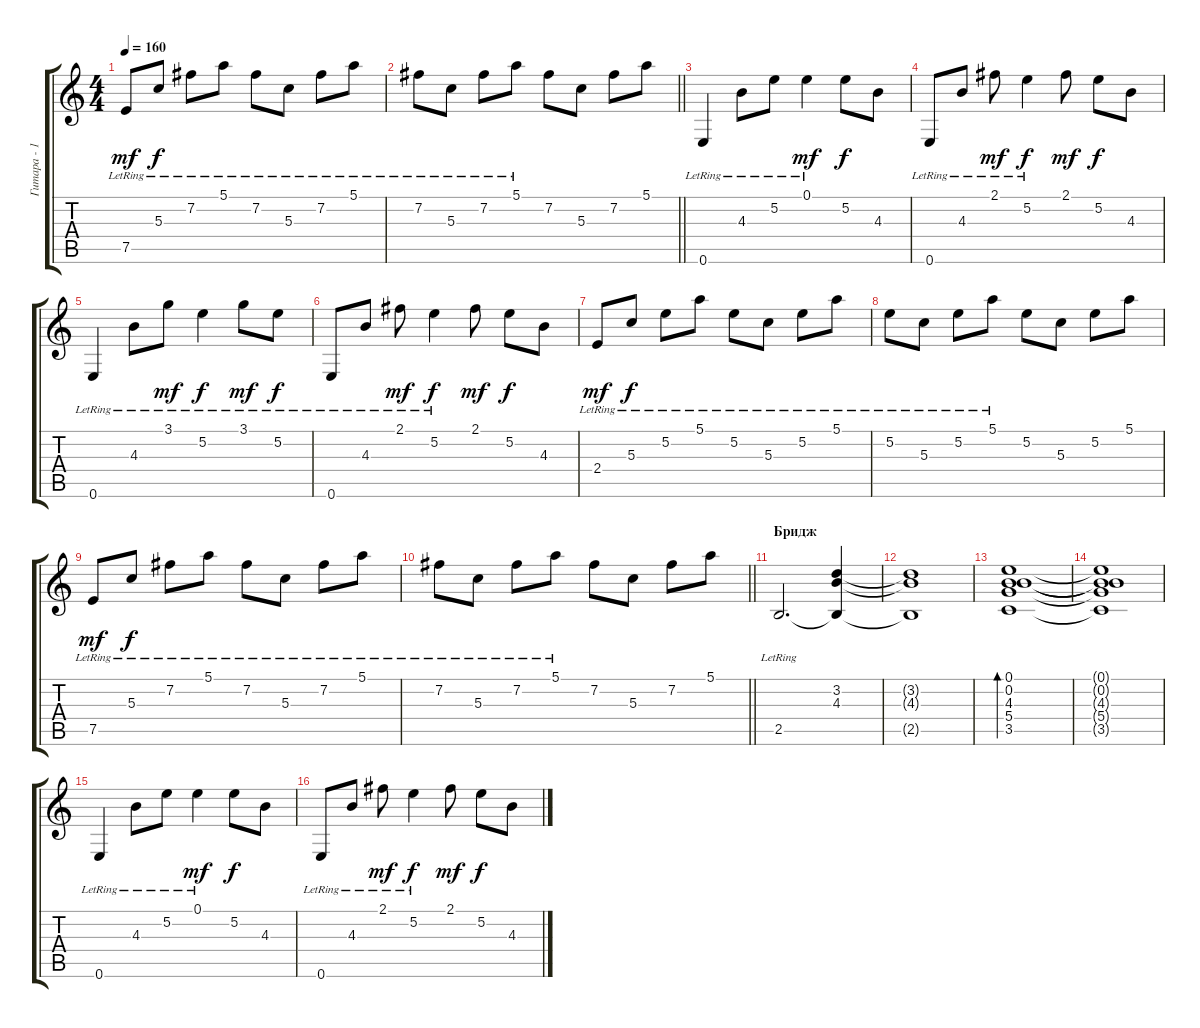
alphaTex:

\track ("Гитара - 1" "Гитара - 1") {instrument acousticguitarsteel}
\staff {score tabs}
\tuning (E4 B3 G3 D3 A2 E2) {hide}
\ts (4 4)
\tempo 160
\clef g2
\ks c
7.5{lr}.8{dy mf} 5.3{lr}.8{dy f} 7.2{lr}.8 5.1{lr}.8 7.2{lr}.8 5.3{lr}.8 7.2{lr}.8 5.1{lr}.8 |
\barLineRight lightlight
7.2{lr}.8 5.3{lr}.8 7.2{lr}.8 5.1{lr}.8 7.2.8 5.3.8 7.2.8 5.1.8 |
\section ("" " ")
0.6{lr}.4 4.3{lr}.8 5.2{lr}.8 0.1{lr}.4{dy mf} 5.2.8{dy f} 4.3.8 |
0.6{lr}.8 4.3{lr}.8 2.1{lr}.8{dy mf} 5.2{lr}.4{dy f} 2.1.8{dy mf} 5.2.8{dy f} 4.3.8 |
0.6{lr}.4 4.3{lr}.8 3.1{lr}.8{dy mf} 5.2{lr}.4{dy f} 3.1{lr}.8{dy mf} 5.2{lr}.8{dy f} |
0.6{lr}.8 4.3{lr}.8 2.1{lr}.8{dy mf} 5.2{lr}.4{dy f} 2.1.8{dy mf} 5.2.8{dy f} 4.3.8 |
2.4{lr}.8{dy mf} 5.3{lr}.8{dy f} 5.2{lr}.8 5.1{lr}.8 5.2{lr}.8 5.3{lr}.8 5.2{lr}.8 5.1{lr}.8 |
5.2{lr}.8 5.3{lr}.8 5.2{lr}.8 5.1{lr}.8 5.2.8 5.3.8 5.2.8 5.1.8 |
7.5{lr}.8{dy mf} 5.3{lr}.8{dy f} 7.2{lr}.8 5.1{lr}.8 7.2{lr}.8 5.3{lr}.8 7.2{lr}.8 5.1{lr}.8 |
\barLineRight lightlight
7.2{lr}.8 5.3{lr}.8 7.2{lr}.8 5.1{lr}.8 7.2.8 5.3.8 7.2.8 5.1.8 |
\section ("" "Бридж")
2.5{lr}.2{d} (3.2 4.3 2.5{t}).4 |
(3.2{t} 4.3{t} 2.5{t}).1 |
(0.1 0.2 4.3 5.4 3.5).1{bd 60} |
(0.1{t} 0.2{t} 4.3{t} 5.4{t} 3.5{t}).1 |
0.6{lr}.4 4.3{lr}.8 5.2{lr}.8 0.1{lr}.4{dy mf} 5.2.8{dy f} 4.3.8 |
0.6{lr}.8 4.3{lr}.8 2.1{lr}.8{dy mf} 5.2{lr}.4{dy f} 2.1.8{dy mf} 5.2.8{dy f} 4.3.8
